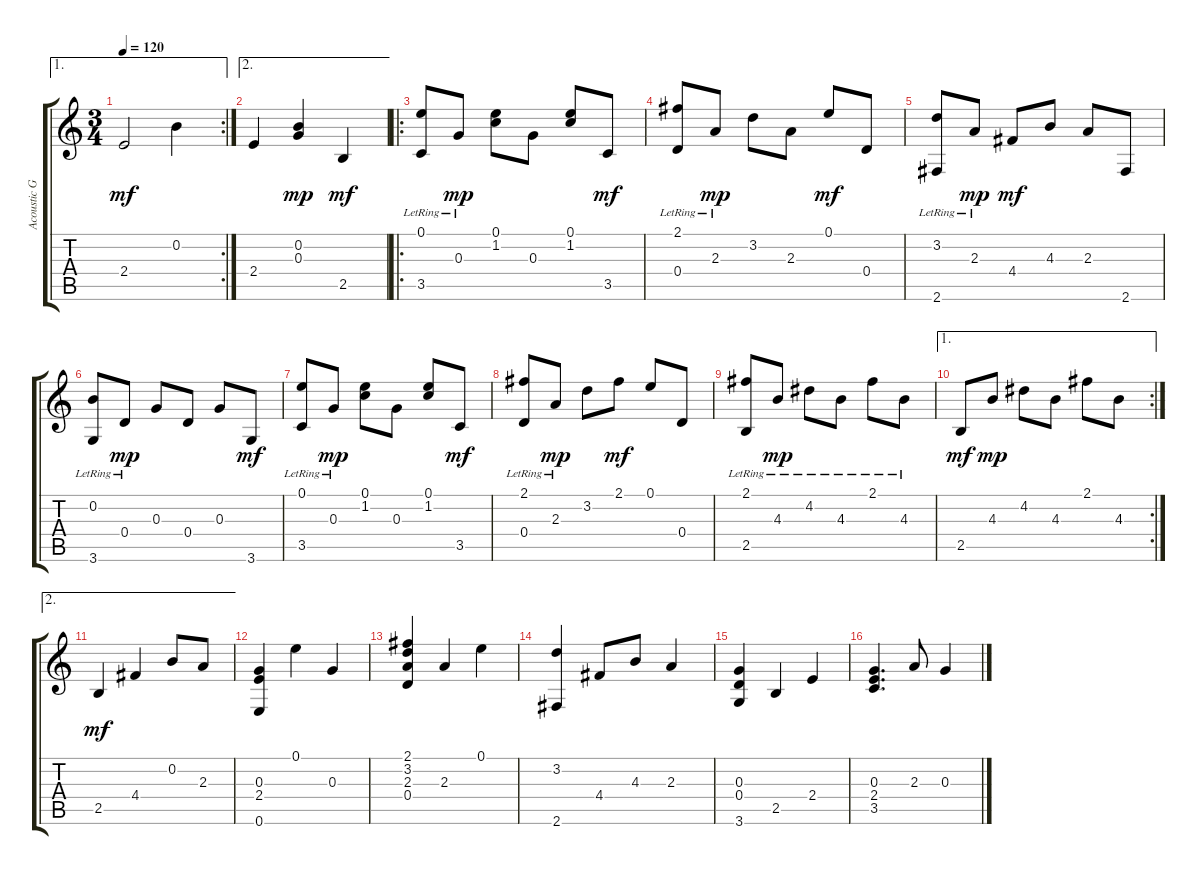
\track ("Acoustic Guitar" "Acoustic G") {instrument acousticguitarnylon}
\staff {score tabs}
\tuning (E4 B3 G3 D3 A2 E2) {hide}
\ae 1
\rc 2
\ts (3 4)
\tempo 120
\clef g2
\ks c
2.4.2{dy mf} 0.2.4 |
\ae 2
2.4.4 (0.2 0.3).4{dy mp} 2.5.4{dy mf} |
\ro
(0.1{lr} 3.5{lr}).8 0.3{lr}.8{dy mp} (0.1 1.2).8 0.3.8 (0.1 1.2).8 3.5.8{dy mf} |
(2.1{lr} 0.4{lr}).8 2.3{lr}.8{dy mp} 3.2.8 2.3.8 0.1.8{dy mf} 0.4.8 |
(3.2{lr} 2.6{lr}).8 2.3{lr}.8{dy mp} 4.4.8{dy mf} 4.3.8 2.3.8 2.6.8 |
(0.2{lr} 3.6{lr}).8 0.4{lr}.8{dy mp} 0.3.8 0.4.8 0.3.8 3.6.8{dy mf} |
(0.1{lr} 3.5{lr}).8 0.3{lr}.8{dy mp} (0.1 1.2).8 0.3.8 (0.1 1.2).8 3.5.8{dy mf} |
(2.1{lr} 0.4{lr}).8 2.3{lr}.8{dy mp} 3.2.8 2.1.8{dy mf} 0.1.8 0.4.8 |
(2.1{lr} 2.5{lr}).8 4.3{lr}.8{dy mp} 4.2{lr}.8 4.3{lr}.8 2.1{lr}.8 4.3{lr}.8 |
\ae 1
\rc 2
2.5.8{dy mf} 4.3.8{dy mp} 4.2.8 4.3.8 2.1.8 4.3.8 |
\ae 2
2.5.4{dy mf} 4.4.4 0.2.8 2.3.8 |
(0.3 2.4 0.6).4 0.1.4 0.3.4 |
(2.1 3.2 2.3 0.4).4 2.3.4 0.1.4 |
(3.2 2.6).4 4.4.8 4.3.8 2.3.4 |
(0.3 0.4 3.6).4 2.5.4 2.4.4 |
(0.3 2.4 3.5).4{d} 2.3.8 0.3.4
